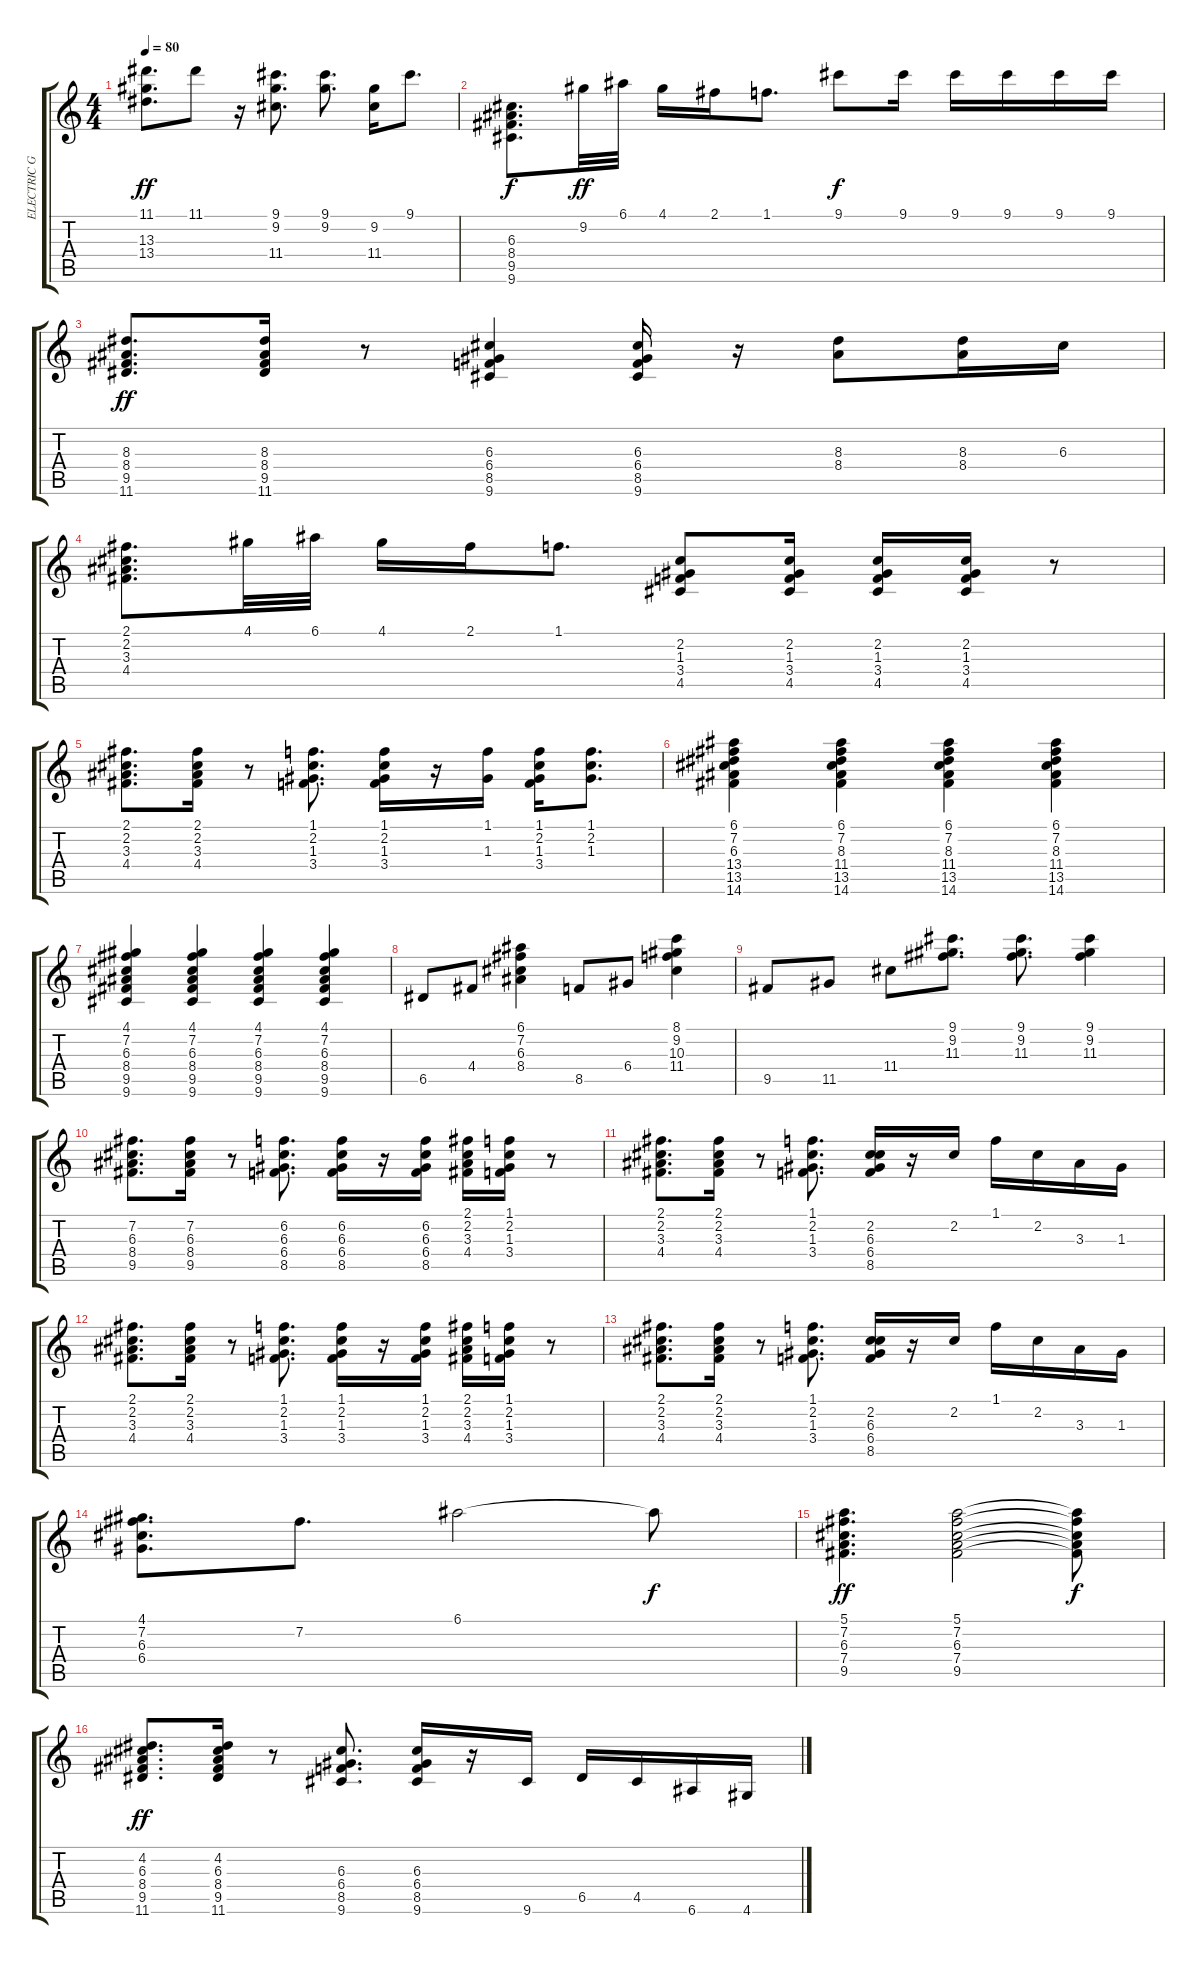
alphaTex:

\track ("ELECTRIC GUIT" "ELECTRIC G") {instrument electricguitarjazz}
\staff {score tabs}
\tuning (E4 B3 G3 D3 A2 E2) {hide}
\ts (4 4)
\tempo 80
\clef g2
\ks c
(11.1 13.3 13.4).8{d dy ff} 11.1.8 r.16 (9.1 9.2 11.4).8{d} (9.1 9.2).8{d} (9.2 11.4).16 9.1.8{d} |
(6.3 8.4 9.5 9.6).8{d dy f} 9.2.32{dy ff volume 12} 6.1.32 4.1.16 2.1.16 1.1.8{d} 9.1.8{dy f} 9.1.16 9.1.16 9.1.16 9.1.16 9.1.16 |
(8.3 8.4 9.5 11.6).8{d dy ff volume 9} (8.3 8.4 9.5 11.6).16 r.8 (6.3 6.4 8.5 9.6).4 (6.3 6.4 8.5 9.6).16 r.16 (8.3 8.4).8 (8.3 8.4).16 6.3.16 |
(2.1 2.2 3.3 4.4).8{d} 4.1.32{volume 12} 6.1.32 4.1.16 2.1.16 1.1.8{d} (2.2 1.3 3.4 4.5).8{volume 9} (2.2 1.3 3.4 4.5).16 (2.2 1.3 3.4 4.5).16 (2.2 1.3 3.4 4.5).16 r.8 |
(2.1 2.2 3.3 4.4).8{d} (2.1 2.2 3.3 4.4).16 r.8 (1.1 2.2 1.3 3.4).8{d} (1.1 2.2 1.3 3.4).16 r.16 (1.1 1.3).16 (1.1 2.2 1.3 3.4).16 (1.1 2.2 1.3).8{d} |
(6.1 7.2 6.3 13.4 13.5 14.6).4{volume 8} (6.1 7.2 8.3 11.4 13.5 14.6).4 (6.1 7.2 8.3 11.4 13.5 14.6).4 (6.1 7.2 8.3 11.4 13.5 14.6).4 |
(4.1 7.2 6.3 8.4 9.5 9.6).4 (4.1 7.2 6.3 8.4 9.5 9.6).4 (4.1 7.2 6.3 8.4 9.5 9.6).4 (4.1 7.2 6.3 8.4 9.5 9.6).4 |
6.5.8{volume 10} 4.4.8 (6.1 7.2 6.3 8.4).4 8.5.8 6.4.8 (8.1 9.2 10.3 11.4).4 |
9.5.8 11.5.8 11.4.8 (9.1 9.2 11.3).8{d} (9.1 9.2 11.3).8{d} (9.1 9.2 11.3).4 |
(7.2 6.3 8.4 9.5).8{d volume 9} (7.2 6.3 8.4 9.5).16 r.8 (6.2 6.3 6.4 8.5).8{d} (6.2 6.3 6.4 8.5).16 r.16 (6.2 6.3 6.4 8.5).16 (2.1 2.2 3.3 4.4).16 (1.1 2.2 1.3 3.4).16 r.8 |
(2.1 2.2 3.3 4.4).8{d} (2.1 2.2 3.3 4.4).16 r.8 (1.1 2.2 1.3 3.4).8{d} (2.2 6.3 6.4 8.5).16 r.16 2.2.16{volume 11} 1.1.16 2.2.16 3.3.16 1.3.16 |
(2.1 2.2 3.3 4.4).8{d volume 9} (2.1 2.2 3.3 4.4).16 r.8 (1.1 2.2 1.3 3.4).8{d} (1.1 2.2 1.3 3.4).16 r.16 (1.1 2.2 1.3 3.4).16 (2.1 2.2 3.3 4.4).16 (1.1 2.2 1.3 3.4).16 r.8 |
(2.1 2.2 3.3 4.4).8{d} (2.1 2.2 3.3 4.4).16 r.8 (1.1 2.2 1.3 3.4).8{d} (2.2 6.3 6.4 8.5).16 r.16 2.2.16{volume 11} 1.1.16 2.2.16 3.3.16 1.3.16 |
(4.1 7.2 6.3 6.4).8{d volume 9} 7.2.8{d} 6.1.2 6.1{t}.8{dy f} |
(5.1 7.2 6.3 7.4 9.5).4{d dy ff} (5.1 7.2 6.3 7.4 9.5).2 (5.1{t} 7.2{t} 6.3{t} 7.4{t} 9.5{t}).8{dy f} |
(4.2 6.3 8.4 9.5 11.6).8{d dy ff} (4.2 6.3 8.4 9.5 11.6).16 r.8 (6.3 6.4 8.5 9.6).8{d} (6.3 6.4 8.5 9.6).16 r.16 9.6.16{volume 10} 6.5.16 4.5.16 6.6.16 4.6.16
